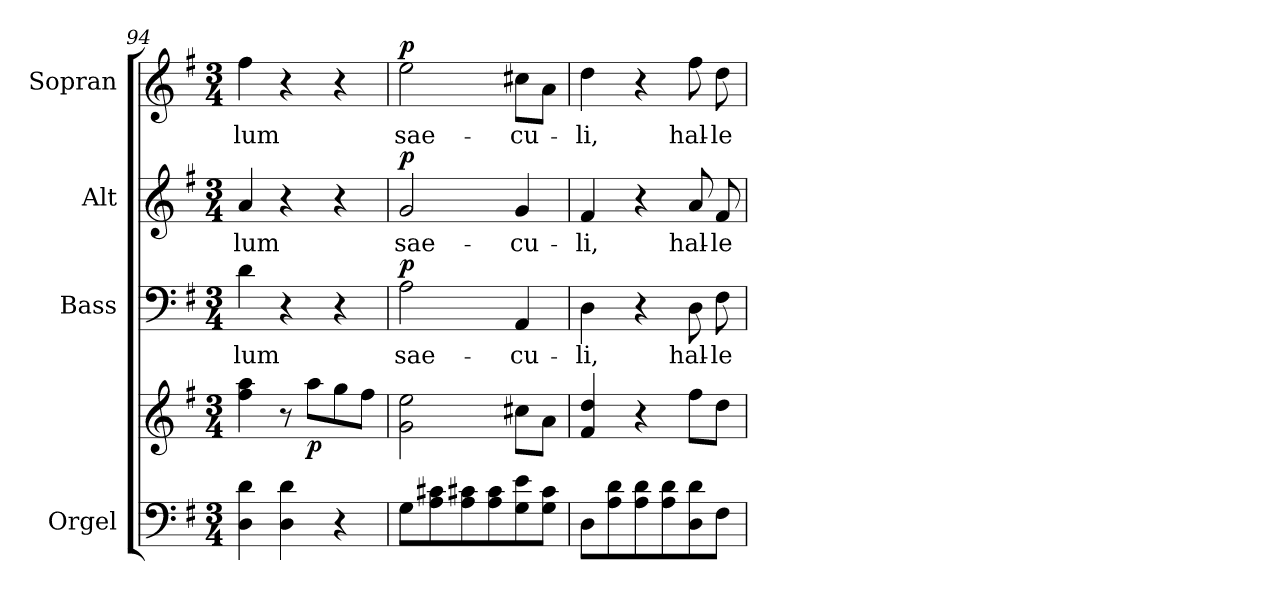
**kern	**kern	**dynam	**kern	**text	**dynam	**kern	**text	**dynam	**kern	**text	**dynam
*part4	*part4	*part4	*part3	*part3	*part3	*part2	*part2	*part2	*part1	*part1	*part1
*staff5	*staff4	*staff4/5	*staff3	*staff3	*staff3	*staff2	*staff2	*staff2	*staff1	*staff1	*staff1
*I"Orgel	*	*	*I"Bass	*	*	*I"Alt	*	*	*I"Sopran	*	*
*I'Org.	*	*	*I'B.	*	*	*I'A.	*	*	*I'S.	*	*
*clefF4	*clefG2	*	*clefF4	*	*	*clefG2	*	*	*clefG2	*	*
*k[f#]	*k[f#]	*	*k[f#]	*	*	*k[f#]	*	*	*k[f#]	*	*
*G:	*G:	*	*G:	*	*	*G:	*	*	*G:	*	*
*M3/4	*M3/4	*	*M3/4	*	*	*M3/4	*	*	*M3/4	*	*
=94	=94	=94	=94	=94	=94	=94	=94	=94	=94	=94	=94
!	!	!	!	!LO:LY:b	!	!	!LO:LY:b	!	!	!LO:LY:b	!
4D\ 4d\	4ff#\ 4aa\	.	4d\	-lum	.	4a/	-lum	.	4ff#\	-lum	.
4D\ 4d\	8r	.	4r	.	.	4r	.	.	4r	.	.
!	!	!LO:DY:b	!	!	!	!	!	!	!	!	!
.	8aa\L	p	.	.	.	.	.	.	.	.	.
4r	8gg\	.	4r	.	.	4r	.	.	4r	.	.
.	8ff#\J	.	.	.	.	.	.	.	.	.	.
=95	=95	=95	=95	=95	=95	=95	=95	=95	=95	=95	=95
!	!	!	!	!LO:LY:b	!LO:DY:a	!	!LO:LY:b	!LO:DY:a	!	!LO:LY:b	!LO:DY:a
8G\L	2g\ 2ee\	.	2A\	sae-	p	2g/	sae-	p	2ee\	sae-	p
8A\ 8c#X\	.	.	.	.	.	.	.	.	.	.	.
8A\ 8c#X\	.	.	.	.	.	.	.	.	.	.	.
8A\ 8c#\	.	.	.	.	.	.	.	.	.	.	.
!	!	!	!	!LO:LY:b	!	!	!LO:LY:b	!	!	!LO:LY:b	!
8G\ 8e\	8cc#X\L	.	4AA/	-cu-	.	4g/	-cu-	.	8cc#X\L	-cu-	.
8G\ 8c#\J	8a\J	.	.	.	.	.	.	.	8a\J	.	.
=96	=96	=96	=96	=96	=96	=96	=96	=96	=96	=96	=96
!	!	!	!	!LO:LY:b	!	!	!LO:LY:b	!	!	!LO:LY:b	!
8D\L	4f#/ 4dd/	.	4D\	-li,	.	4f#/	-li,	.	4dd\	-li,	.
8A\ 8d\	.	.	.	.	.	.	.	.	.	.	.
8A\ 8d\	4r	.	4r	.	.	4r	.	.	4r	.	.
8A\ 8d\	.	.	.	.	.	.	.	.	.	.	.
!	!	!	!	!LO:LY:b	!	!	!LO:LY:b	!	!	!LO:LY:b	!
8D\ 8d\	8ff#\L	.	8D\	hal-	.	8a/	hal-	.	8ff#\	hal-	.
!	!	!	!	!LO:LY:b	!	!	!LO:LY:b	!	!	!LO:LY:b	!
8F#\J	8dd\J	.	8F#\	-le-	.	8f#/	-le-	.	8dd\	-le-	.
=	=	=	=	=	=	=	=	=	=	=	=
*-	*-	*-	*-	*-	*-	*-	*-	*-	*-	*-	*-
